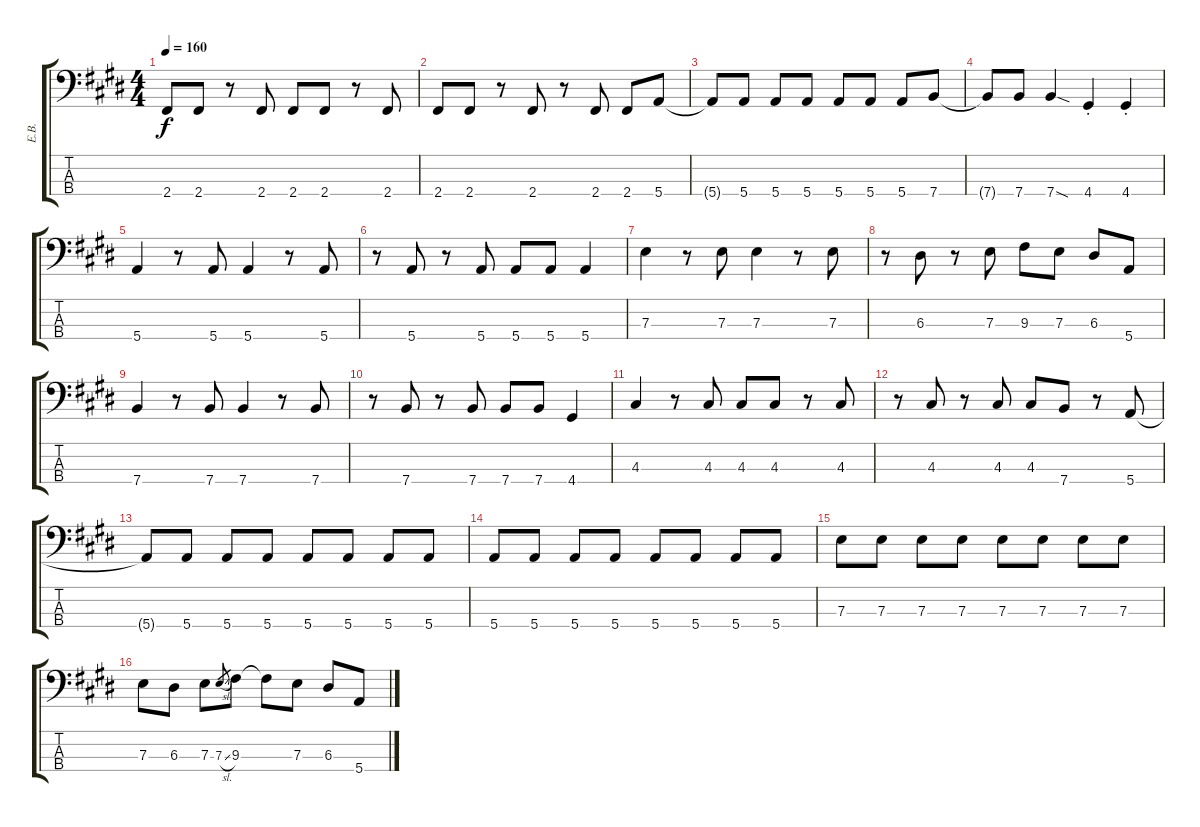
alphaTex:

\track ("E.B." "E.B.") {instrument electricbassfinger}
\staff {score tabs}
\tuning (G2 D2 A1 E1) {hide}
\ts (4 4)
\tempo 160
\clef f4
\ks e
2.4.8{dy f} 2.4.8 r.8 2.4.8 2.4.8 2.4.8 r.8 2.4.8 |
2.4.8 2.4.8 r.8 2.4.8 r.8 2.4.8 2.4.8 5.4.8 |
5.4{t}.8 5.4.8 5.4.8 5.4.8 5.4.8 5.4.8 5.4.8 7.4.8 |
7.4{t}.8 7.4.8 7.4{sod}.4 4.4{st}.4 4.4{st}.4 |
5.4.4 r.8 5.4.8 5.4.4 r.8 5.4.8 |
r.8 5.4.8 r.8 5.4.8 5.4.8 5.4.8 5.4.4 |
7.3.4 r.8 7.3.8 7.3.4 r.8 7.3.8 |
r.8 6.3.8 r.8 7.3.8 9.3.8 7.3.8 6.3.8 5.4.8 |
7.4.4 r.8 7.4.8 7.4.4 r.8 7.4.8 |
r.8 7.4.8 r.8 7.4.8 7.4.8 7.4.8 4.4.4 |
4.3.4 r.8 4.3.8 4.3.8 4.3.8 r.8 4.3.8 |
r.8 4.3.8 r.8 4.3.8 4.3.8 7.4.8 r.8 5.4.8 |
5.4{t}.8 5.4.8 5.4.8 5.4.8 5.4.8 5.4.8 5.4.8 5.4.8 |
5.4.8 5.4.8 5.4.8 5.4.8 5.4.8 5.4.8 5.4.8 5.4.8 |
7.3.8 7.3.8 7.3.8 7.3.8 7.3.8 7.3.8 7.3.8 7.3.8 |
7.3.8 6.3.8 7.3.8 7.3{sl}.8{gr} 9.3.8 9.3{t}.8 7.3.8 6.3.8 5.4.8
